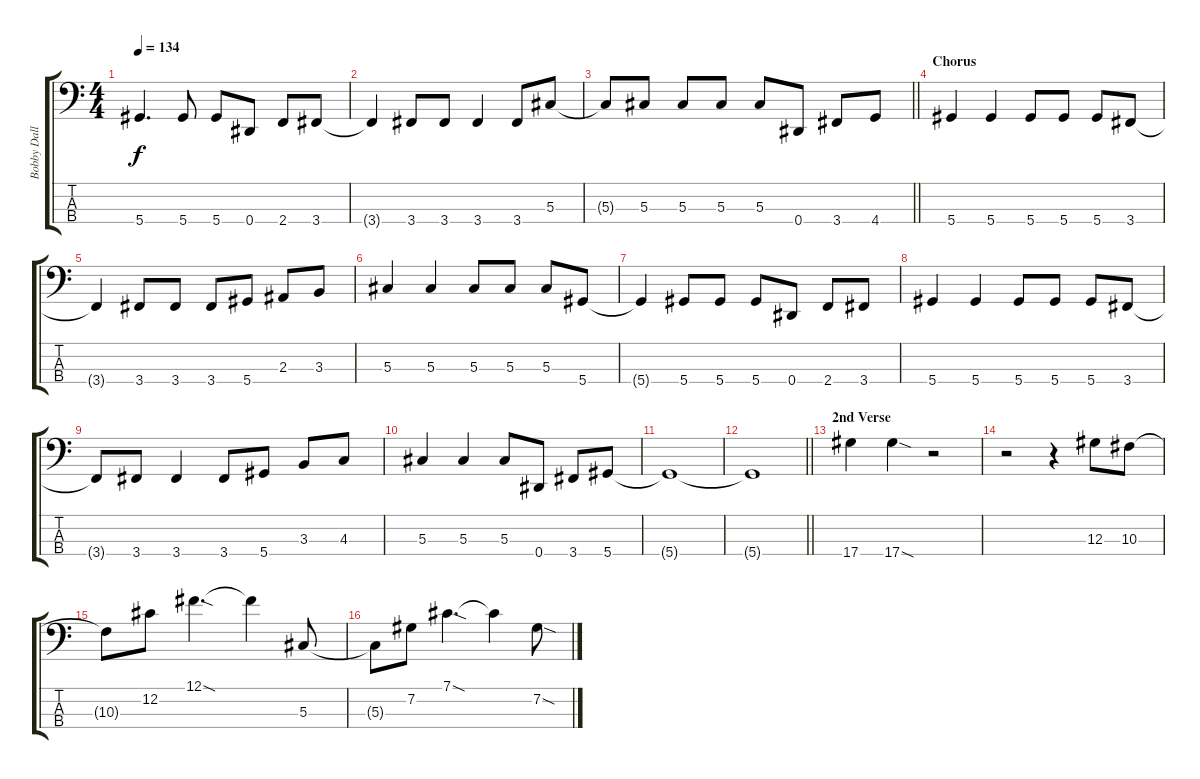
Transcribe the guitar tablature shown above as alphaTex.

\track ("Bobby Dall" "Bobby Dall") {instrument electricbasspick}
\staff {score tabs}
\tuning (Gb2 Db2 Ab1 Eb1) {hide}
\ts (4 4)
\tempo 134
\clef f4
\ks c
5.4.4{d dy f} 5.4.8 5.4.8 0.4.8 2.4.8 3.4.8 |
3.4{t}.4 3.4.8 3.4.8 3.4.4 3.4.8 5.3.8 |
\barLineRight lightlight
5.3{t}.8 5.3.8 5.3.8 5.3.8 5.3.8 0.4.8 3.4.8 4.4.8 |
\section ("" "Chorus")
5.4.4 5.4.4 5.4.8 5.4.8 5.4.8 3.4.8 |
3.4{t}.4 3.4.8 3.4.8 3.4.8 5.4.8 2.3.8 3.3.8 |
5.3.4 5.3.4 5.3.8 5.3.8 5.3.8 5.4.8 |
5.4{t}.4 5.4.8 5.4.8 5.4.8 0.4.8 2.4.8 3.4.8 |
5.4.4 5.4.4 5.4.8 5.4.8 5.4.8 3.4.8 |
3.4{t}.8 3.4.8 3.4.4 3.4.8 5.4.8 3.3.8 4.3.8 |
5.3.4 5.3.4 5.3.8 0.4.8 3.4.8 5.4.8 |
5.4{t}.1 |
\barLineRight lightlight
5.4{t}.1 |
\section ("" "2nd Verse")
17.4.4 17.4{sod}.4 r.2 |
r.2 r.4 12.3.8 10.3.8 |
10.3{t}.8 12.2.8 12.1{sod}.4{d} 12.1{t}.4 5.3.8 |
5.3{t}.8 7.2.8 7.1{sod}.4{d} 7.1{t}.4 7.2{sod}.8
